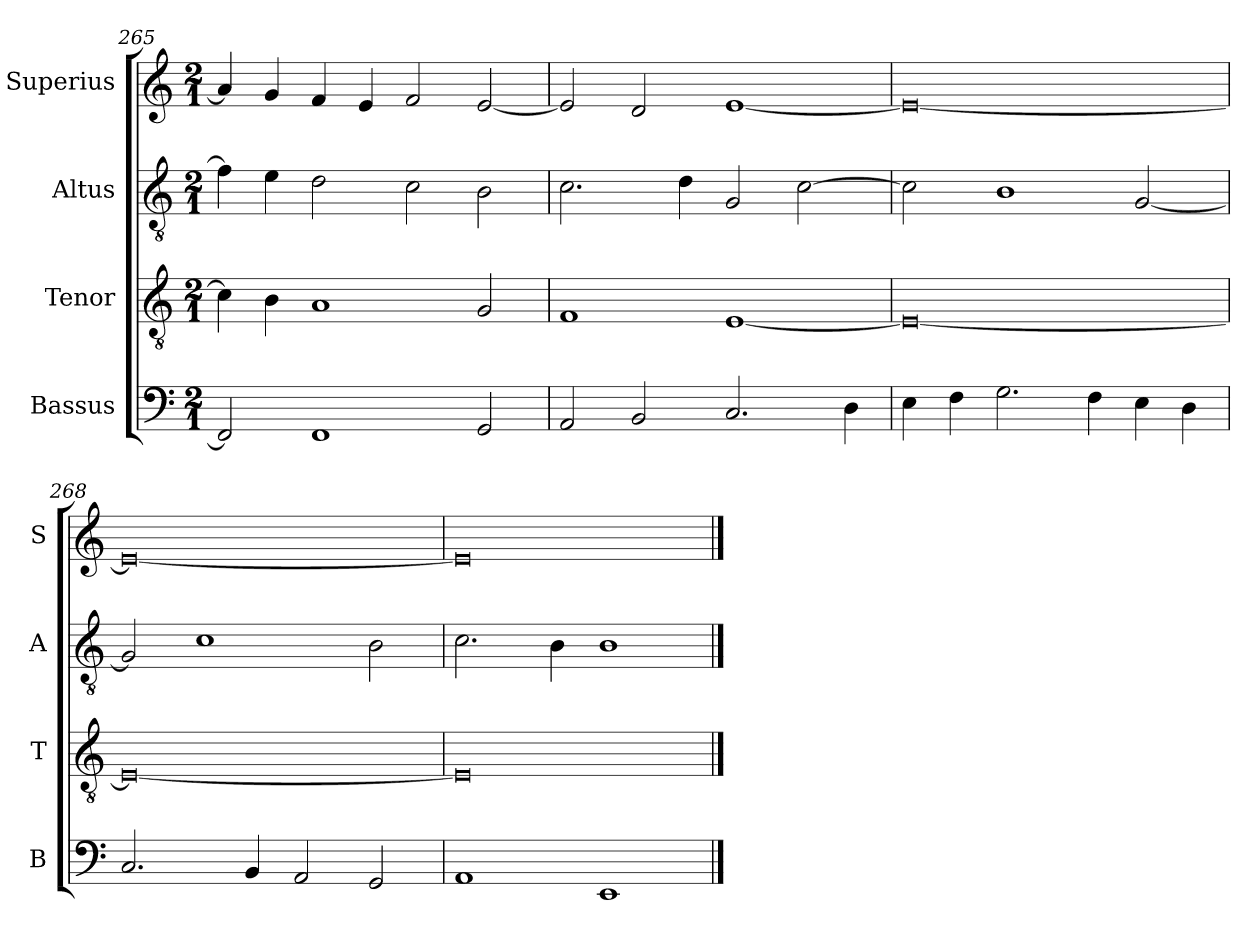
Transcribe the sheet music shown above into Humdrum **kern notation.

**kern	**kern	**kern	**kern
*part4	*part3	*part2	*part1
*staff4	*staff3	*staff2	*staff1
*I"Bassus	*I"Tenor	*I"Altus	*I"Superius
*I'B	*I'T	*I'A	*I'S
*clefF4	*clefGv2	*clefGv2	*clefG2
*k[]	*k[]	*k[]	*k[]
*M2/1	*M2/1	*M2/1	*M2/1
=265	=265	=265	=265
2FF]	4c]	4f]	4a]
.	4B	4e	4g
1FF	1A	2d	4f
.	.	.	4e
.	.	2c	2f
2GG	2G	2B	[2e
=266	=266	=266	=266
2AA	1F	2.c	2e]
2BB	.	.	2d
.	.	4d	.
2.C	[1E	2G	[1e
.	.	[2c	.
4D	.	.	.
=267	=267	=267	=267
4E	0E_	2c]	0e_
4F	.	.	.
2.G	.	1B	.
4F	.	.	.
4E	.	[2G	.
4D	.	.	.
=268	=268	=268	=268
2.C	0E_	2G]	0e_
.	.	1c	.
4BB	.	.	.
2AA	.	.	.
2GG	.	2B	.
=269	=269	=269	=269
1AA	0E]	2.c	0e]
.	.	4B	.
1EE	.	1B	.
==	==	==	==
*-	*-	*-	*-
